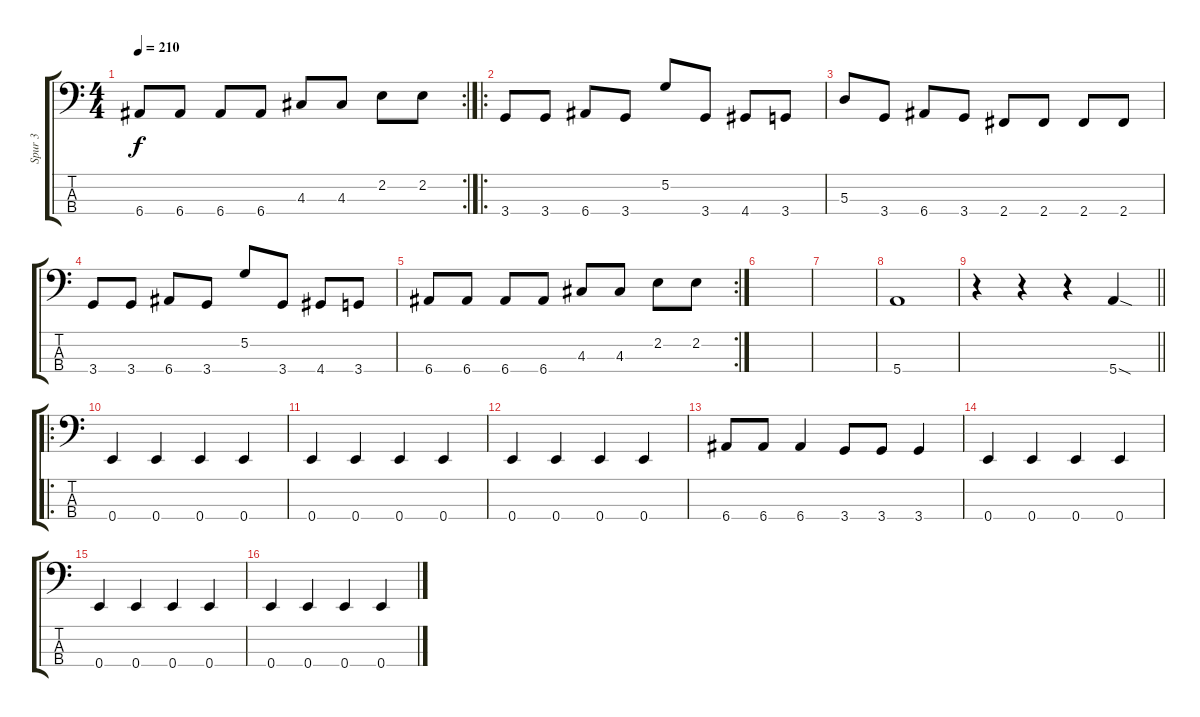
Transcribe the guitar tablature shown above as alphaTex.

\track ("Spur 3" "Spur 3") {instrument electricbassfinger}
\staff {score tabs}
\tuning (G2 D2 A1 E1) {hide}
\rc 2
\ts (4 4)
\tempo 210
\clef f4
\ks c
6.4.8{dy f} 6.4.8 6.4.8 6.4.8 4.3.8 4.3.8 2.2.8 2.2.8 |
\ro
3.4.8 3.4.8 6.4.8 3.4.8 5.2.8 3.4.8 4.4.8 3.4.8 |
5.3.8 3.4.8 6.4.8 3.4.8 2.4.8 2.4.8 2.4.8 2.4.8 |
3.4.8 3.4.8 6.4.8 3.4.8 5.2.8 3.4.8 4.4.8 3.4.8 |
\rc 2
6.4.8 6.4.8 6.4.8 6.4.8 4.3.8 4.3.8 2.2.8 2.2.8 |
|
|
5.4.1 |
\barLineRight lightlight
r.4 r.4 r.4 5.4{sod}.4 |
\ro
0.4.4 0.4.4 0.4.4 0.4.4 |
0.4.4 0.4.4 0.4.4 0.4.4 |
0.4.4 0.4.4 0.4.4 0.4.4 |
6.4.8 6.4.8 6.4.4 3.4.8 3.4.8 3.4.4 |
0.4.4 0.4.4 0.4.4 0.4.4 |
0.4.4 0.4.4 0.4.4 0.4.4 |
0.4.4 0.4.4 0.4.4 0.4.4
